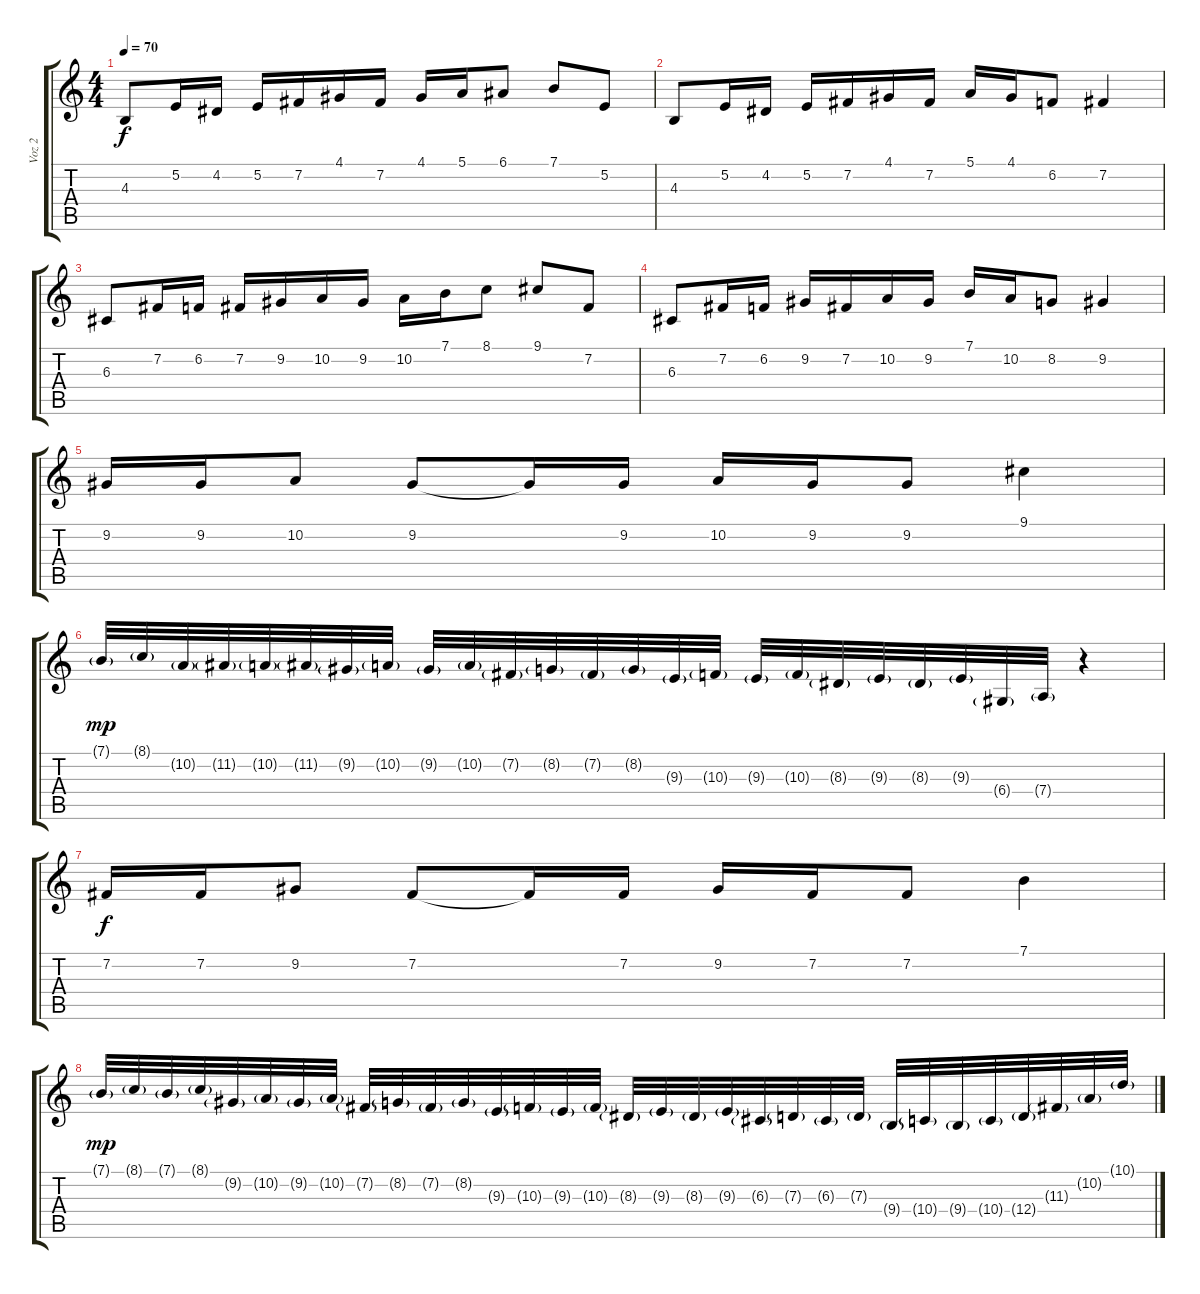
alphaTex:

\track ("Voz 2" "Voz 2") {instrument violin}
\staff {score tabs}
\tuning (E4 B3 G3 D3 A2 E2) {hide}
\ts (4 4)
\tempo 70
\clef g2
\ks c
4.3.8{dy f instrument violin} 5.2.16 4.2.16 5.2.16 7.2.16 4.1.16 7.2.16 4.1.16 5.1.16 6.1.8 7.1.8 5.2.8 |
4.3.8 5.2.16 4.2.16 5.2.16 7.2.16 4.1.16 7.2.16 5.1.16 4.1.16 6.2.8 7.2.4 |
6.3.8 7.2.16 6.2.16 7.2.16 9.2.16 10.2.16 9.2.16 10.2.16 7.1.16 8.1.8 9.1.8 7.2.8 |
6.3.8 7.2.16 6.2.16 9.2.16 7.2.16 10.2.16 9.2.16 7.1.16 10.2.16 8.2.8 9.2.4 |
9.2.16 9.2.16 10.2.8 9.2.8 9.2{t}.16 9.2.16 10.2.16 9.2.16 9.2.8 9.1.4 |
7.1{g}.32{dy mp} 8.1{g}.32 10.2{g}.32 11.2{g}.32 10.2{g}.32 11.2{g}.32 9.2{g}.32 10.2{g}.32 9.2{g}.32 10.2{g}.32 7.2{g}.32 8.2{g}.32 7.2{g}.32 8.2{g}.32 9.3{g}.32 10.3{g}.32 9.3{g}.32 10.3{g}.32 8.3{g}.32 9.3{g}.32 8.3{g}.32 9.3{g}.32 6.4{g}.32 7.4{g}.32 r.4 |
7.2.16{dy f} 7.2.16 9.2.8 7.2.8 7.2{t}.16 7.2.16 9.2.16 7.2.16 7.2.8 7.1.4 |
7.1{g}.32{dy mp} 8.1{g}.32 7.1{g}.32 8.1{g}.32 9.2{g}.32 10.2{g}.32 9.2{g}.32 10.2{g}.32 7.2{g}.32 8.2{g}.32 7.2{g}.32 8.2{g}.32 9.3{g}.32 10.3{g}.32 9.3{g}.32 10.3{g}.32 8.3{g}.32 9.3{g}.32 8.3{g}.32 9.3{g}.32 6.3{g}.32 7.3{g}.32 6.3{g}.32 7.3{g}.32 9.4{g}.32 10.4{g}.32 9.4{g}.32 10.4{g}.32 12.4{g}.32 11.3{g}.32 10.2{g}.32 10.1{g}.32
